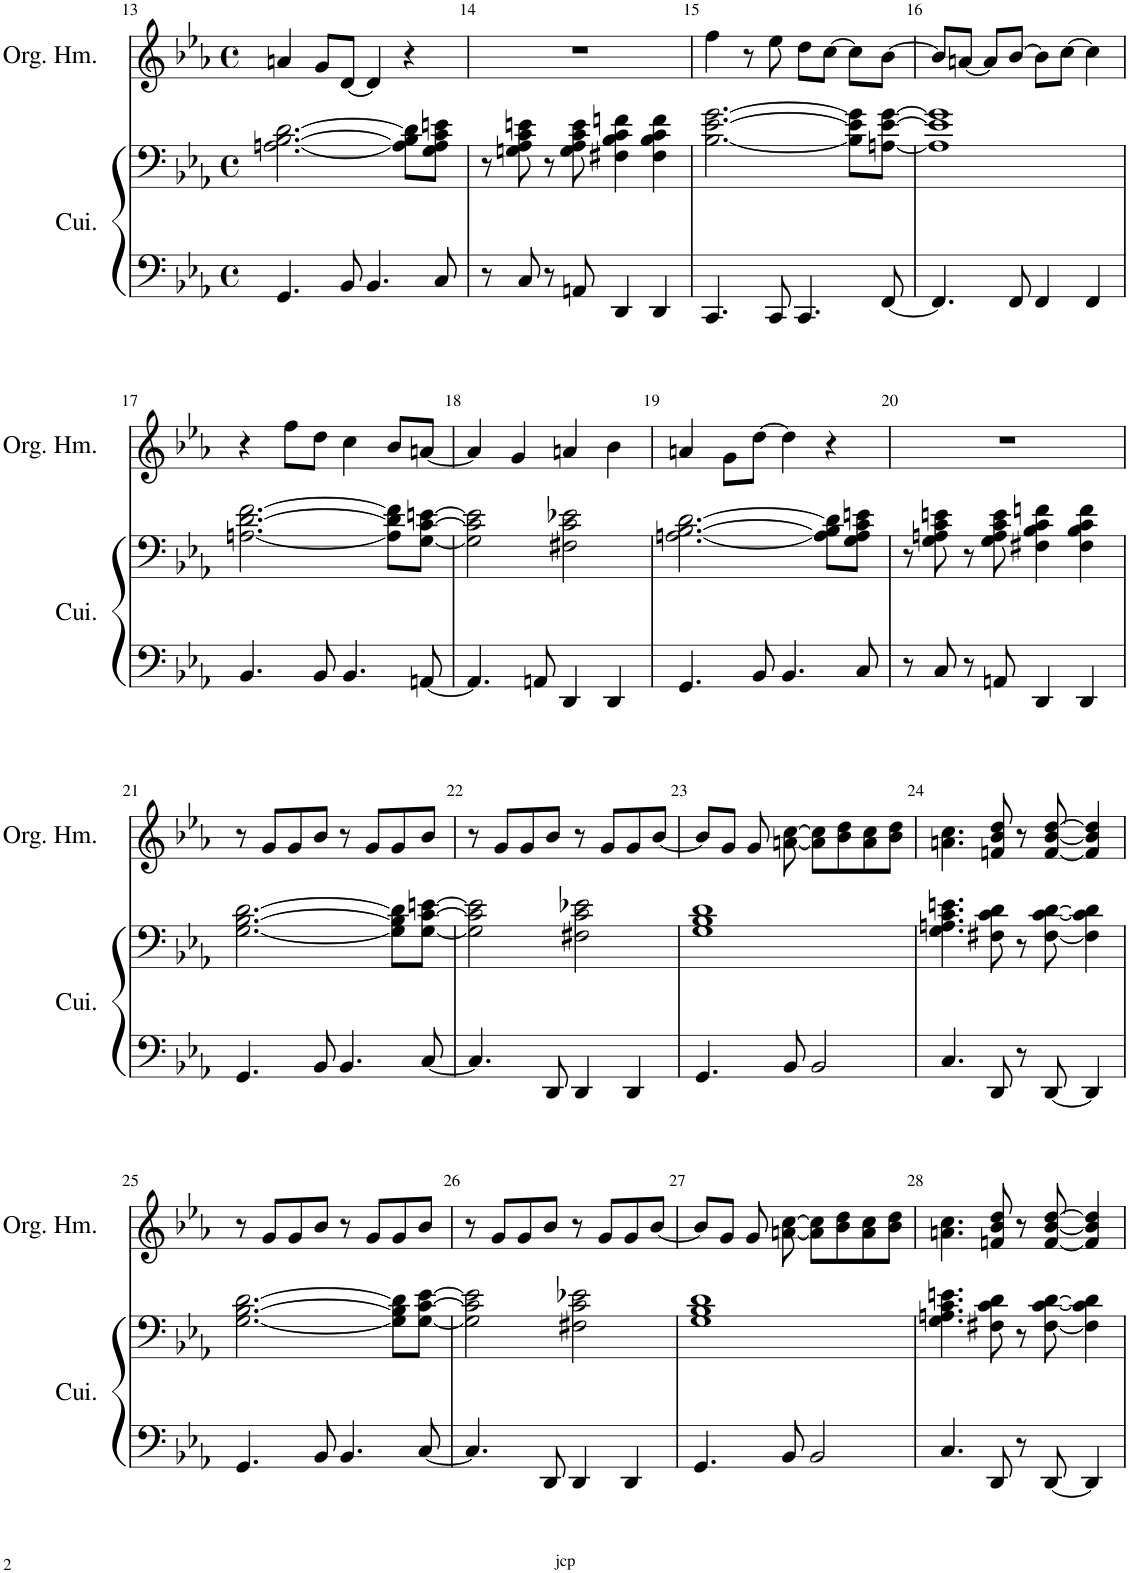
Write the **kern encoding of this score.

**kern	**kern	**kern
*part2	*part2	*part1
*staff3	*staff2	*staff1
*I"Piano	*	*I"Cuivres
*I'Pia.	*	*I'Cui.
!!LO:PB:g=z
*clefF4	*clefF4	*clefG2
*k[b-e-a-]	*k[b-e-a-]	*k[b-e-a-]
*M4/4	*M4/4	*M4/4
*met(c)	*met(c)	*met(c)
=13	=13	=13
4.GG/	[2.An\ [2.B-\ [2.d\	4an/
.	.	8g/L
8BB-/	.	[8d/J
4.BB-/	.	4d/]
.	8A\] 8B-\] 8d\]L	4r
8C/	8G\ 8A\ 8c\ 8en\J	.
=14	=14	=14
8r	8r	1r
8C/	8Gn\ 8A-\ 8c\ 8en\	.
8r	8r	.
8AAn/	8G\ 8A-\ 8c\ 8e\	.
4DD/	4F#X\ 4B-\ 4c\ 4fn\	.
4DD/	4F#\ 4B-\ 4c\ 4f\	.
=15	=15	=15
4.CC/	[2.B-\ [2.e-\ [2.g\	4ff\
.	.	8r
8CC/	.	8ee-\
4.CC/	.	8dd\L
.	.	[8cc\J
.	8B-\] 8e-\] 8g\]L	8cc\L]
[8FF/	[8An\ [8e-\ [8g\J	[8b-\J
=16	=16	=16
4.FF/]	1A] 1e-] 1g]	8b-/L]
.	.	[8an/J
.	.	8a/L]
8FF/	.	[8b-/J
4FF/	.	8b-\L]
.	.	[8cc\J
4FF/	.	4cc\]
!!LO:LB:g=z
=17	=17	=17
4.BB-/	[2.An\ [2.d\ [2.f\	4r
.	.	8ff\L
8BB-/	.	8dd\J
4.BB-/	.	4cc\
.	8A\] 8d\] 8f\]L	8b-/L
[8AAn/	[8G\ [8c\ [8en\J	[8an/J
=18	=18	=18
4.AA/]	2G\] 2c\] 2e\]	4a/]
.	.	4g/
8AAn/	.	.
4DD/	2F#X\ 2c\ 2e-X\	4an/
4DD/	.	4b-\
=19	=19	=19
4.GG/	[2.An\ [2.B-\ [2.d\	4an/
.	.	8g\L
8BB-/	.	[8dd\J
4.BB-/	.	4dd\]
.	8A\] 8B-\] 8d\]L	4r
8C/	8G\ 8A\ 8c\ 8en\J	.
=20	=20	=20
8r	8r	1r
8C/	8G\ 8An\ 8c\ 8en\	.
8r	8r	.
8AAn/	8G\ 8A\ 8c\ 8e\	.
4DD/	4F#X\ 4B-\ 4c\ 4fn\	.
4DD/	4F#\ 4B-\ 4c\ 4f\	.
!!LO:LB:g=z
=21	=21	=21
4.GG/	[2.G\ [2.B-\ [2.d\	8r
.	.	8g/L
.	.	8g/
8BB-/	.	8b-/J
4.BB-/	.	8r
.	.	8g/L
.	8G\] 8B-\] 8d\]L	8g/
[8C/	[8G\ [8c\ [8en\J	8b-/J
=22	=22	=22
4.C/]	2G\] 2c\] 2e\]	8r
.	.	8g/L
.	.	8g/
8DD/	.	8b-/J
4DD/	2F#X\ 2c\ 2e-X\	8r
.	.	8g/L
4DD/	.	8g/
.	.	[8b-/J
=23	=23	=23
4.GG/	1G 1B- 1d	8b-/L]
.	.	8g/J
.	.	8g/
8BB-/	.	[8an\ [8cc\
2BB-/	.	8a\] 8cc\]L
.	.	8b-\ 8dd\
.	.	8a\ 8cc\
.	.	8b-\ 8dd\J
=24	=24	=24
4.C/	4.G\ 4.An\ 4.c\ 4.en\	4.an\ 4.cc\
8DD/	8F#X\ 8c\ 8d\	8fn/ 8b-/ 8dd/
8r	8r	8r
[8DD/	[8F#\ [8c\ [8d\	[8f/ [8b-/ [8dd/
4DD/]	4F#\] 4c\] 4d\]	4f/] 4b-/] 4dd/]
!!LO:LB:g=z
=25	=25	=25
4.GG/	[2.G\ [2.B-\ [2.d\	8r
.	.	8g/L
.	.	8g/
8BB-/	.	8b-/J
4.BB-/	.	8r
.	.	8g/L
.	8G\] 8B-\] 8d\]L	8g/
[8C/	[8G\ [8c\ [8e-\J	8b-/J
=26	=26	=26
4.C/]	2G\] 2c\] 2e-\]	8r
.	.	8g/L
.	.	8g/
8DD/	.	8b-/J
4DD/	2F#X\ 2c\ 2e-X\	8r
.	.	8g/L
4DD/	.	8g/
.	.	[8b-/J
=27	=27	=27
4.GG/	1G 1B- 1d	8b-/L]
.	.	8g/J
.	.	8g/
8BB-/	.	[8an\ [8cc\
2BB-/	.	8a\] 8cc\]L
.	.	8b-\ 8dd\
.	.	8a\ 8cc\
.	.	8b-\ 8dd\J
=28	=28	=28
4.C/	4.G\ 4.An\ 4.c\ 4.en\	4.an\ 4.cc\
8DD/	8F#X\ 8c\ 8d\	8fn/ 8b-/ 8dd/
8r	8r	8r
[8DD/	[8F#\ [8c\ [8d\	[8f/ [8b-/ [8dd/
4DD/]	4F#\] 4c\] 4d\]	4f/] 4b-/] 4dd/]
=	=	=
*-	*-	*-
